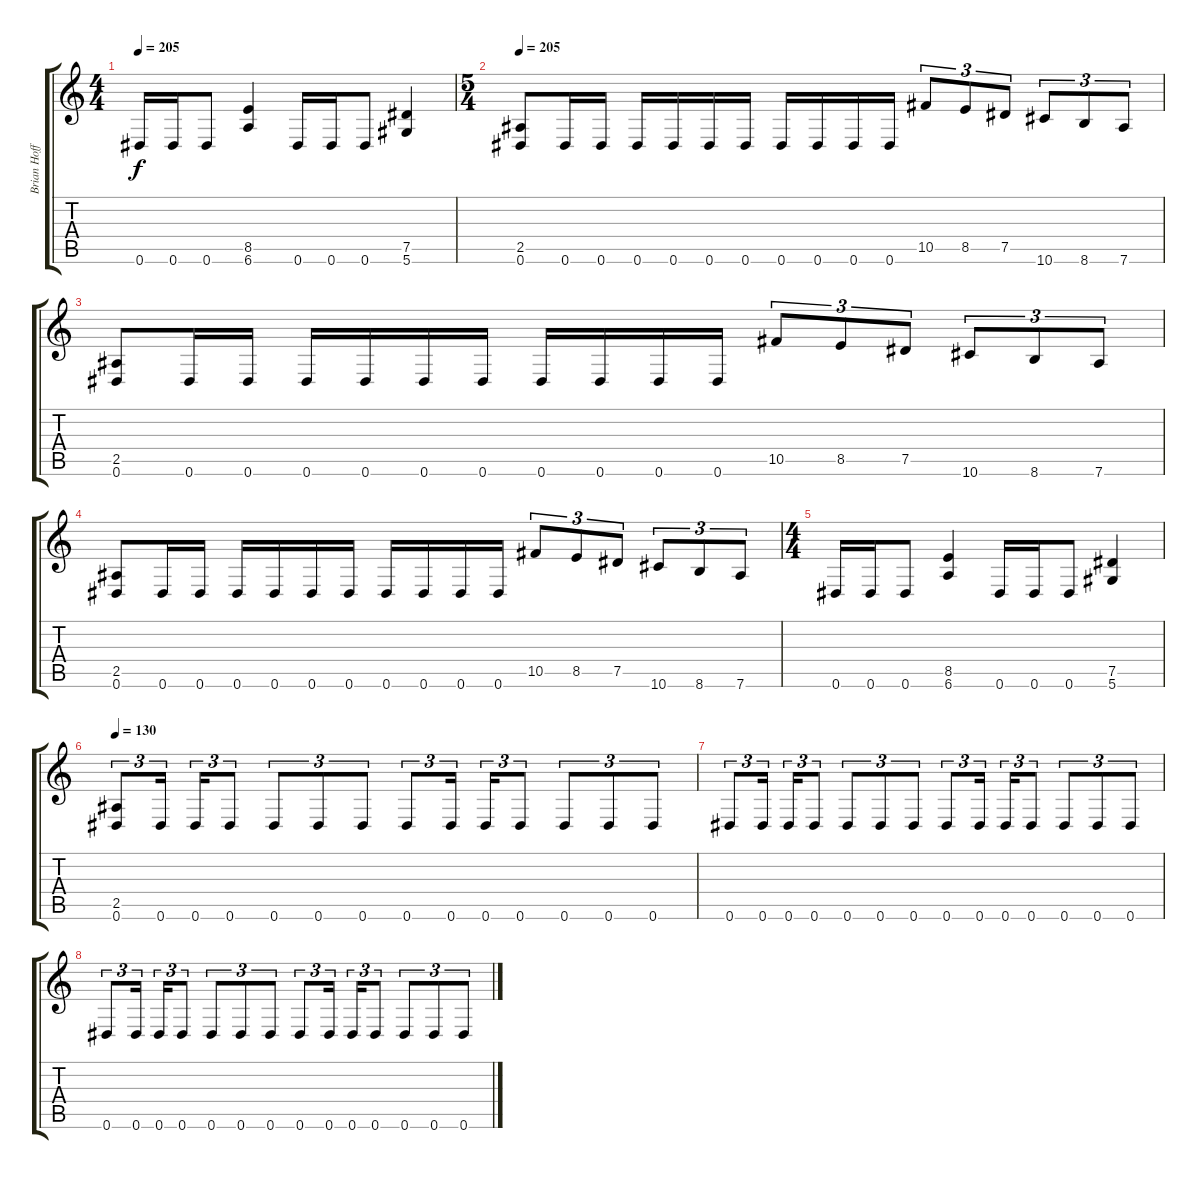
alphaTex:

\track ("Brian Hoffman" "Brian Hoff") {instrument distortionguitar}
\staff {score tabs}
\tuning (Eb4 Bb3 Gb3 Db3 Ab2 Eb2) {hide}
\ts (4 4)
\tempo 205
\clef g2
\ks c
0.6.16{dy f} 0.6.16 0.6.8 (8.5 6.6).4 0.6.16 0.6.16 0.6.8 (7.5 5.6).4 |
\ts (5 4)
\tempo 205
(2.5 0.6).8 0.6.16 0.6.16 0.6.16 0.6.16 0.6.16 0.6.16 0.6.16 0.6.16 0.6.16 0.6.16 10.5.8{tu (3 2)} 8.5.8{tu (3 2)} 7.5.8{tu (3 2)} 10.6.8{tu (3 2)} 8.6.8{tu (3 2)} 7.6.8{tu (3 2)} |
(2.5 0.6).8 0.6.16 0.6.16 0.6.16 0.6.16 0.6.16 0.6.16 0.6.16 0.6.16 0.6.16 0.6.16 10.5.8{tu (3 2)} 8.5.8{tu (3 2)} 7.5.8{tu (3 2)} 10.6.8{tu (3 2)} 8.6.8{tu (3 2)} 7.6.8{tu (3 2)} |
(2.5 0.6).8 0.6.16 0.6.16 0.6.16 0.6.16 0.6.16 0.6.16 0.6.16 0.6.16 0.6.16 0.6.16 10.5.8{tu (3 2)} 8.5.8{tu (3 2)} 7.5.8{tu (3 2)} 10.6.8{tu (3 2)} 8.6.8{tu (3 2)} 7.6.8{tu (3 2)} |
\ts (4 4)
0.6.16 0.6.16 0.6.8 (8.5 6.6).4 0.6.16 0.6.16 0.6.8 (7.5 5.6).4 |
\tempo 130
(2.5 0.6).8{tu (3 2)} 0.6.16{tu (3 2)} 0.6.16{tu (3 2)} 0.6.8{tu (3 2)} 0.6.8{tu (3 2)} 0.6.8{tu (3 2)} 0.6.8{tu (3 2)} 0.6.8{tu (3 2)} 0.6.16{tu (3 2)} 0.6.16{tu (3 2)} 0.6.8{tu (3 2)} 0.6.8{tu (3 2)} 0.6.8{tu (3 2)} 0.6.8{tu (3 2)} |
0.6.8{tu (3 2)} 0.6.16{tu (3 2)} 0.6.16{tu (3 2)} 0.6.8{tu (3 2)} 0.6.8{tu (3 2)} 0.6.8{tu (3 2)} 0.6.8{tu (3 2)} 0.6.8{tu (3 2)} 0.6.16{tu (3 2)} 0.6.16{tu (3 2)} 0.6.8{tu (3 2)} 0.6.8{tu (3 2)} 0.6.8{tu (3 2)} 0.6.8{tu (3 2)} |
0.6.8{tu (3 2)} 0.6.16{tu (3 2)} 0.6.16{tu (3 2)} 0.6.8{tu (3 2)} 0.6.8{tu (3 2)} 0.6.8{tu (3 2)} 0.6.8{tu (3 2)} 0.6.8{tu (3 2)} 0.6.16{tu (3 2)} 0.6.16{tu (3 2)} 0.6.8{tu (3 2)} 0.6.8{tu (3 2)} 0.6.8{tu (3 2)} 0.6.8{tu (3 2)}
